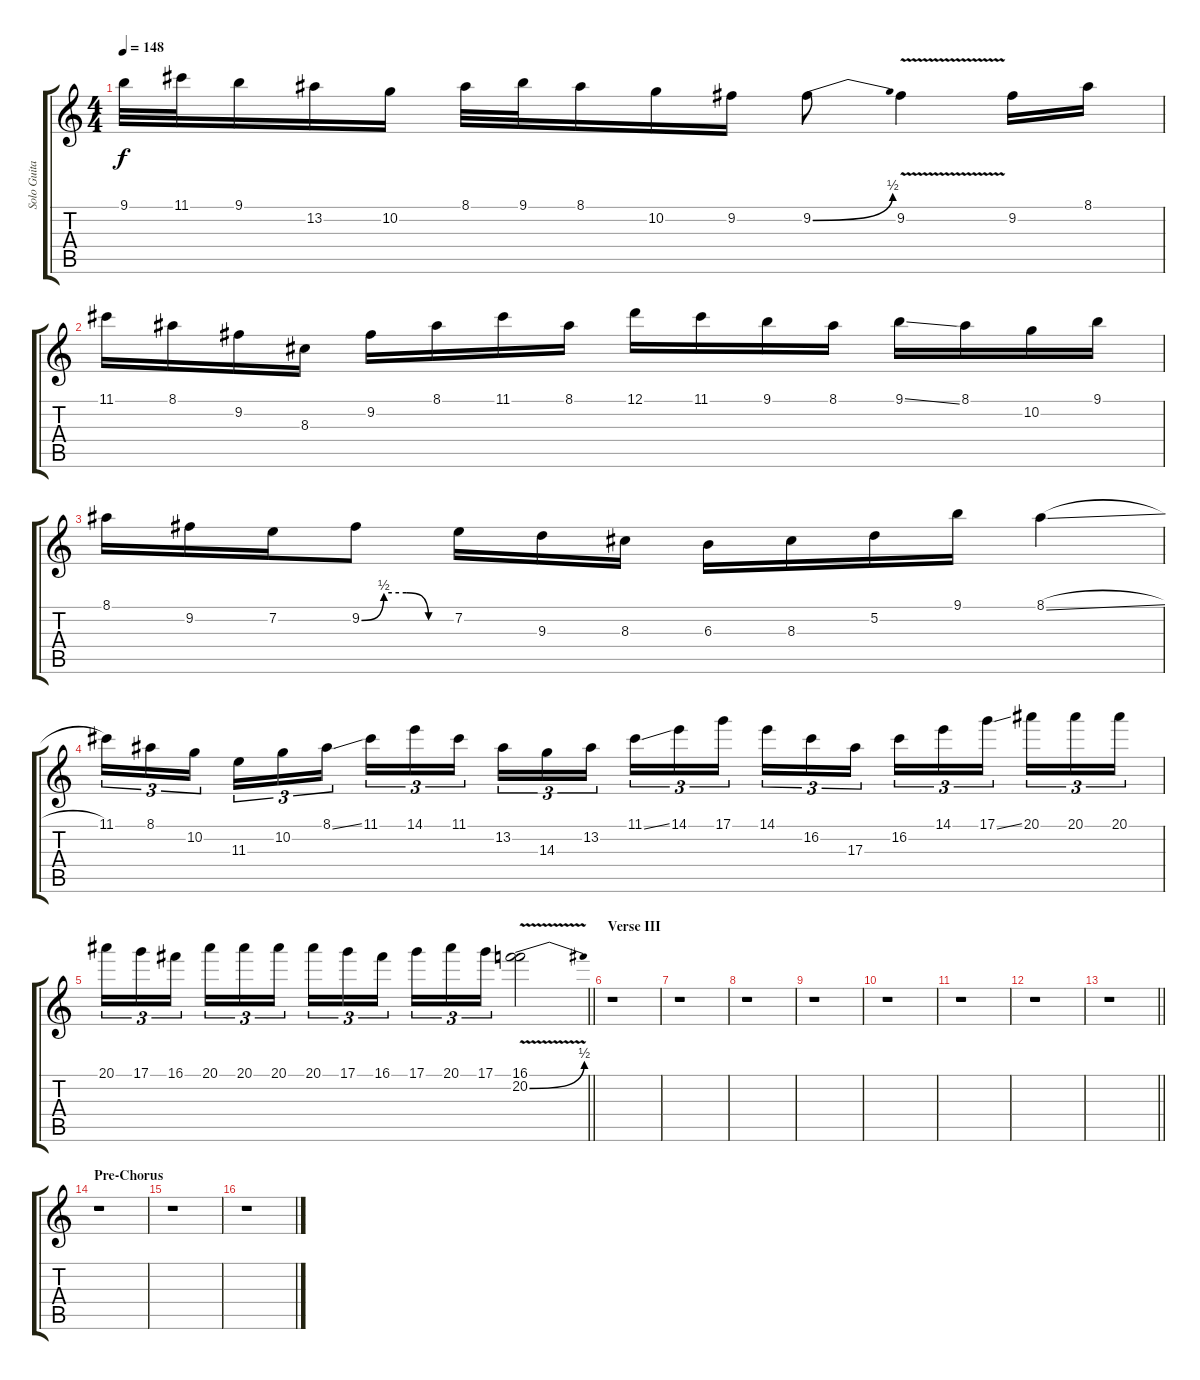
\track ("Solo Guitar II" "Solo Guita") {instrument overdrivenguitar}
\staff {score tabs}
\tuning (D4 A3 F3 C3 G2 C2) {hide}
\ts (4 4)
\tempo 148
\clef g2
\ks c
9.1.32{dy f} 11.1.32 9.1.16 13.2.16 10.2.16 8.1.32 9.1.32 8.1.16 10.2.16 9.2.16 9.2{be (bend 0 0 60 2)}.8 9.2{v}.4 9.2.16 8.1.16 |
11.1.16 8.1.16 9.2.16 8.3.16 9.2.16 8.1.16 11.1.16 8.1.16 12.1.16 11.1.16 9.1.16 8.1.16 9.1{ss}.16 8.1.16 10.2.16 9.1.16 |
8.1.16 9.2.16 7.2.16 9.2{be (custom 0 0 15 2 30 2 45 0 60 0)}.8 7.2.16 9.3.16 8.3.16 6.3.16 8.3.16 5.2.16 9.1.16 8.1{sl}.4 |
11.1.16{tu (3 2)} 8.1.16{tu (3 2)} 10.2.16{tu (3 2) beam splitsecondary} 11.3.16{tu (3 2)} 10.2.16{tu (3 2)} 8.1{ss}.16{tu (3 2)} 11.1.16{tu (3 2)} 14.1.16{tu (3 2)} 11.1.16{tu (3 2) beam splitsecondary} 13.2.16{tu (3 2)} 14.3.16{tu (3 2)} 13.2.16{tu (3 2)} 11.1{ss}.16{tu (3 2)} 14.1.16{tu (3 2)} 17.1.16{tu (3 2) beam splitsecondary} 14.1.16{tu (3 2)} 16.2.16{tu (3 2)} 17.3.16{tu (3 2)} 16.2.16{tu (3 2)} 14.1.16{tu (3 2)} 17.1{ss}.16{tu (3 2) beam splitsecondary} 20.1.16{tu (3 2)} 20.1.16{tu (3 2)} 20.1.16{tu (3 2)} |
\barLineRight lightlight
20.1.16{tu (3 2)} 17.1.16{tu (3 2)} 16.1.16{tu (3 2) beam splitsecondary} 20.1.16{tu (3 2)} 20.1.16{tu (3 2)} 20.1.16{tu (3 2)} 20.1.16{tu (3 2)} 17.1.16{tu (3 2)} 16.1.16{tu (3 2) beam splitsecondary} 17.1.16{tu (3 2)} 20.1.16{tu (3 2)} 17.1.16{tu (3 2)} (16.1 20.2{be (bend 0 0 60 2) v}).2 |
\section ("" "Verse III")
r.1 |
r.1 |
r.1 |
r.1 |
r.1 |
r.1 |
r.1 |
\barLineRight lightlight
r.1 |
\section ("" "Pre-Chorus")
r.1 |
r.1 |
r.1
